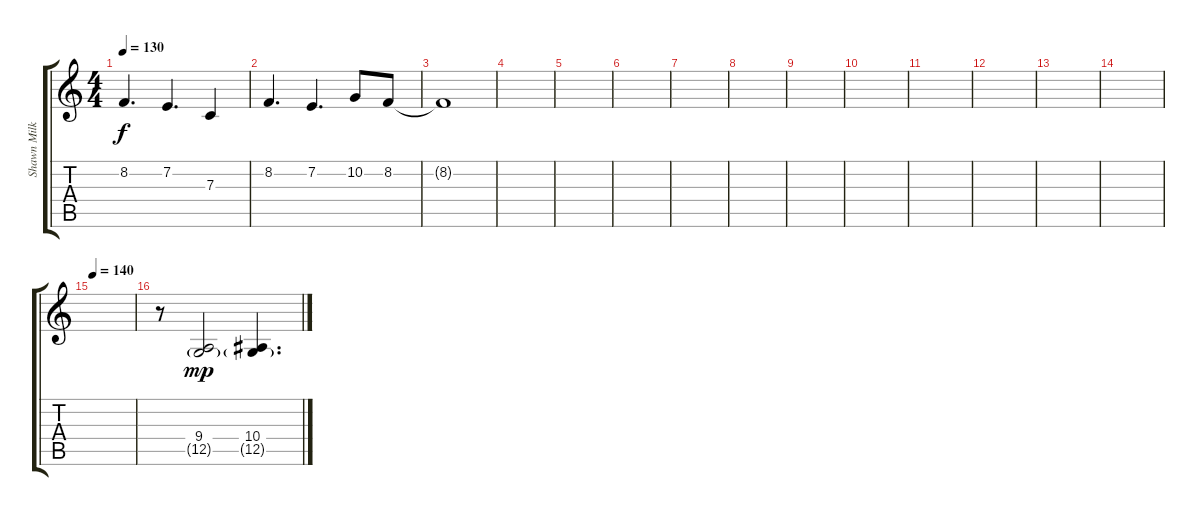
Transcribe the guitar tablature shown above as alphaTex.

\track ("Shawn Milke - Vocals" "Shawn Milk") {instrument altosax}
\staff {score tabs}
\tuning (D4 A3 F3 C3 G2 D2) {hide}
\ts (4 4)
\tempo 130
\clef g2
\ks c
8.2.4{d dy f} 7.2.4{d} 7.3.4 |
8.2.4{d} 7.2.4{d} 10.2.8 8.2.8 |
8.2{t}.1 |
|
|
|
|
|
|
|
|
|
|
|
\tempo 140
|
r.8 (9.4 12.5{g}).2{dy mp} (10.4 12.5{g}).4{d}
